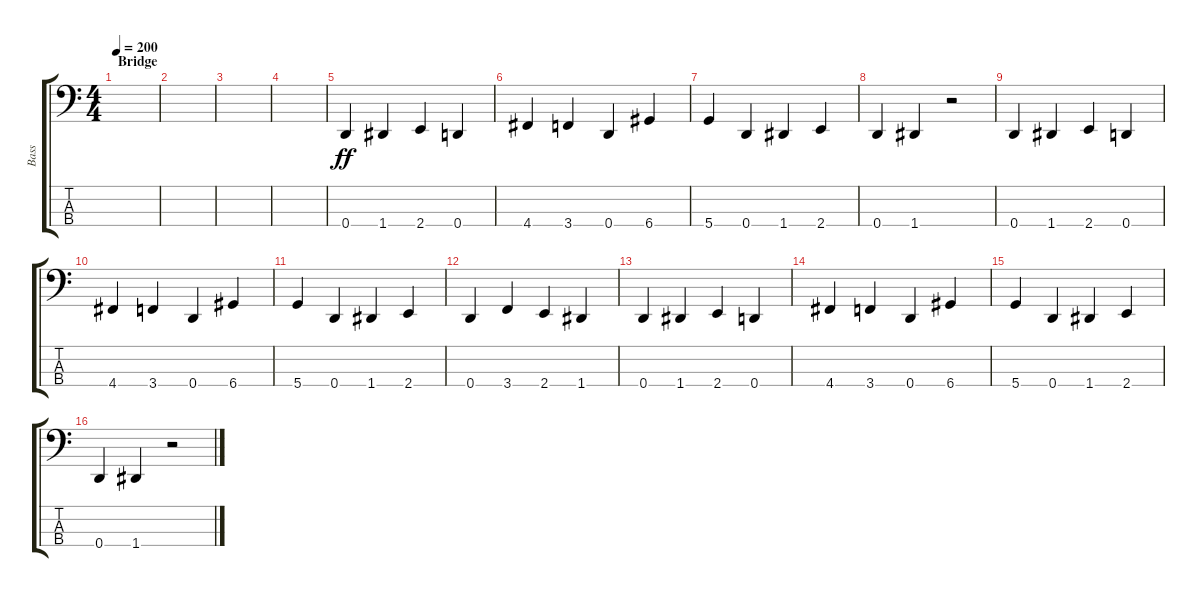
\track ("Bass" "Bass") {instrument electricbassfinger}
\staff {score tabs}
\tuning (G2 D2 A1 D1) {hide}
\ts (4 4)
\section ("" "Bridge")
\tempo 200
\clef f4
\ks c
|
|
|
|
0.4.4{dy ff} 1.4.4 2.4.4 0.4.4 |
4.4.4 3.4.4 0.4.4 6.4.4 |
5.4.4 0.4.4 1.4.4 2.4.4 |
0.4.4 1.4.4 r.2 |
0.4.4 1.4.4 2.4.4 0.4.4 |
4.4.4 3.4.4 0.4.4 6.4.4 |
5.4.4 0.4.4 1.4.4 2.4.4 |
0.4.4 3.4.4 2.4.4 1.4.4 |
0.4.4 1.4.4 2.4.4 0.4.4 |
4.4.4 3.4.4 0.4.4 6.4.4 |
5.4.4 0.4.4 1.4.4 2.4.4 |
0.4.4 1.4.4 r.2
